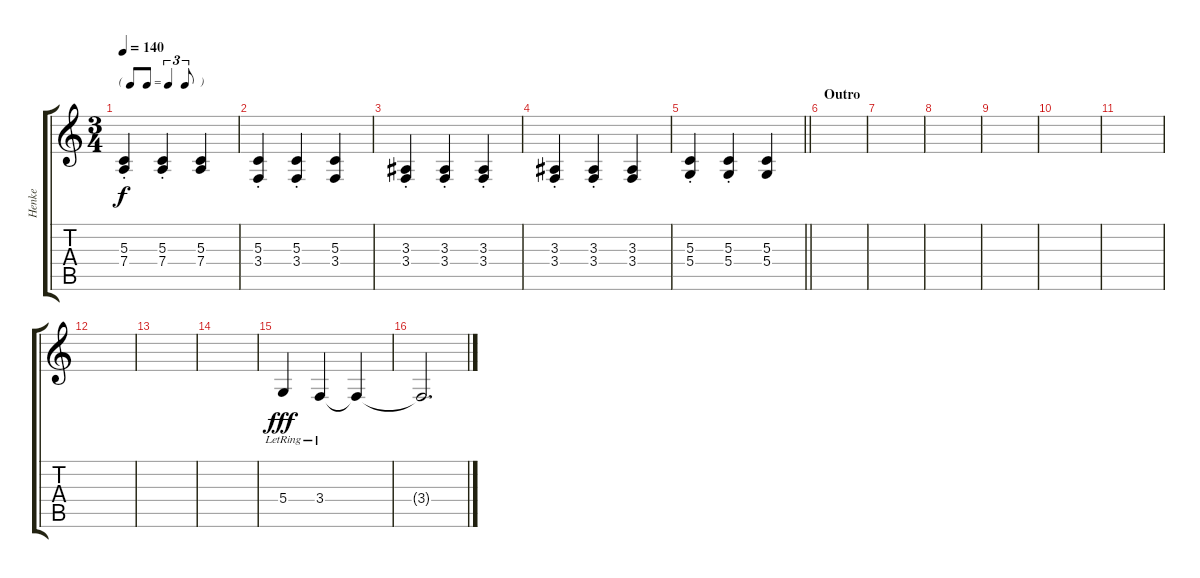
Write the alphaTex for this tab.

\track ("Henke" "Henke") {instrument acousticgrandpiano}
\staff {score tabs}
\tuning (E4 B3 G3 D3 A2 E2) {hide}
\ts (3 4)
\tf triplet8th
\tempo 140
\clef g2
\ks c
(5.3{st} 7.4{st}).4{dy f} (5.3{st} 7.4{st}).4 (5.3 7.4).4 |
(5.3{st} 3.4{st}).4 (5.3{st} 3.4{st}).4 (5.3 3.4).4 |
(3.3{st} 3.4{st}).4 (3.3{st} 3.4{st}).4 (3.3{st} 3.4{st}).4 |
(3.3{st} 3.4{st}).4 (3.3{st} 3.4{st}).4 (3.3 3.4).4 |
\barLineRight lightlight
(5.3{st} 5.4{st}).4 (5.3{st} 5.4{st}).4 (5.3 5.4).4 |
\section ("" "Outro")
|
|
|
|
|
|
|
|
|
5.4{lr}.4{dy fff} 3.4{lr}.4 3.4{t}.4 |
3.4{t}.2{d}
